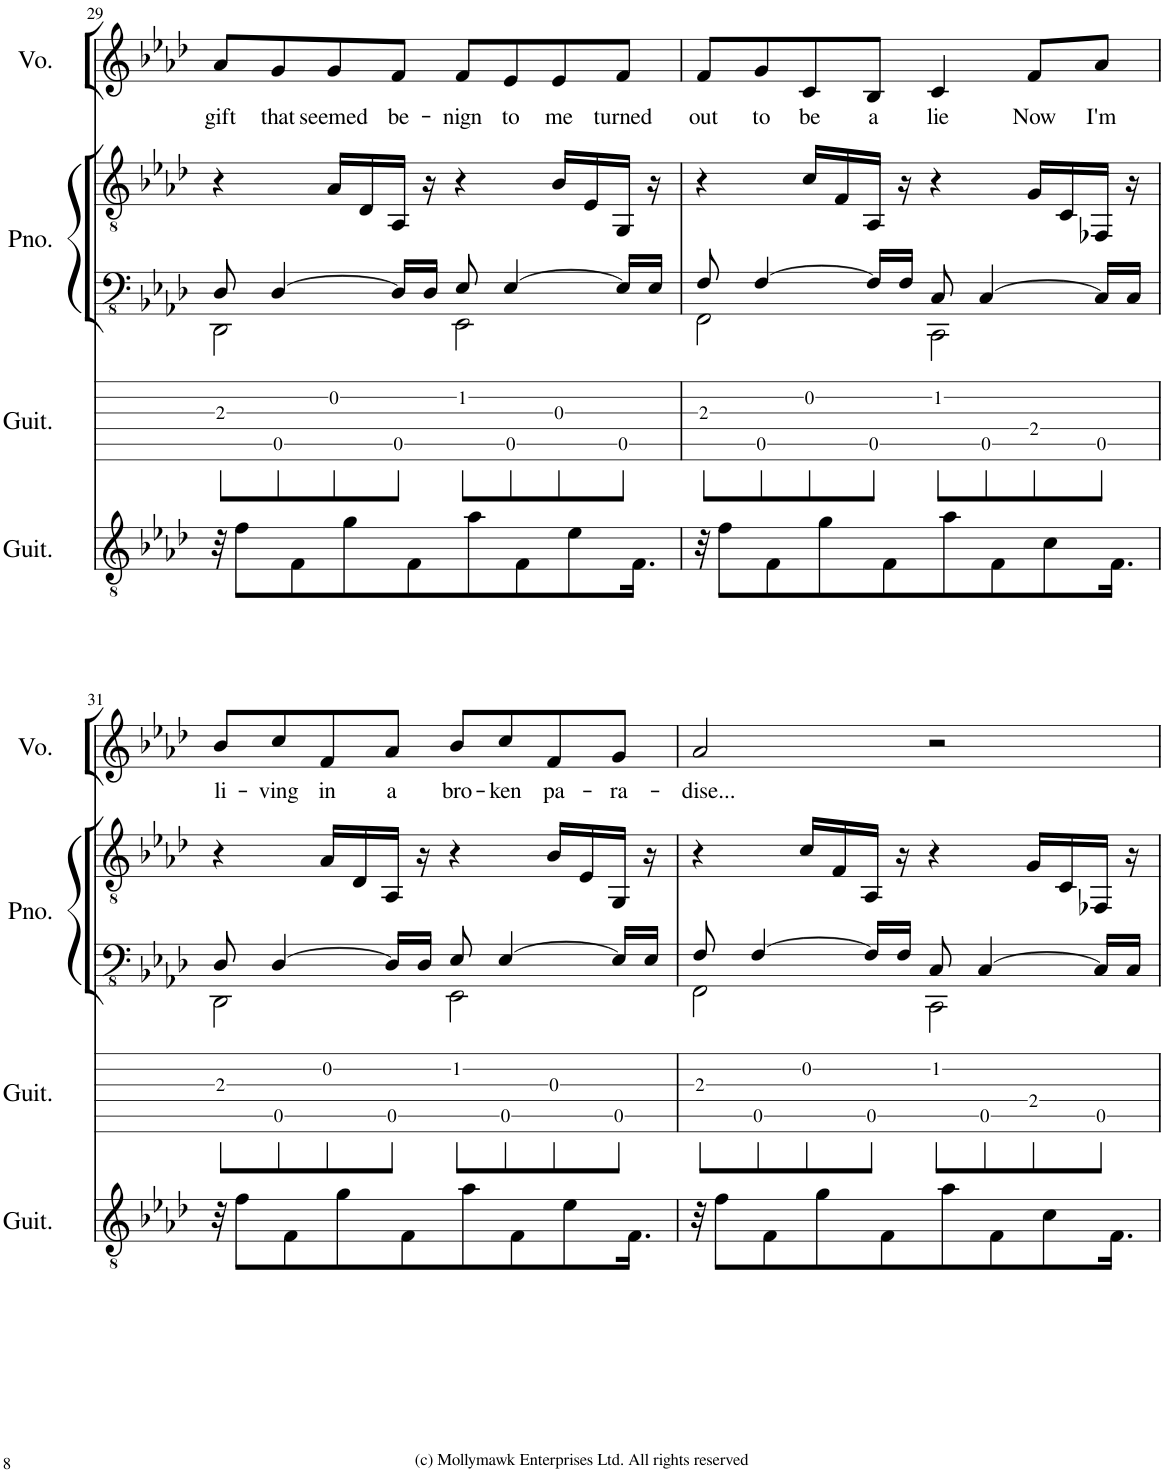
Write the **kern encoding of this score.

**kern	**kern	**kern	**kern	**kern	**text
*part4	*part3	*part2	*part2	*part1	*part1
*staff5	*staff4	*staff3	*staff2	*staff1	*staff1
*I"Acoustic Guitar	*I"Acoustic Guitar	*I"Piano	*	*I"Voice	*
*I'Guit.	*I'Guit.	*I'Pno.	*	*I'Vo.	*
!!LO:PB:g=z
*clefGv2	*	*clefFv4	*clefGv2	*clefG2	*
*k[b-e-a-d-]	*k[b-e-a-d-]	*k[b-e-a-d-]	*k[b-e-a-d-]	*k[b-e-a-d-]	*
*M4/4	*M4/4	*M4/4	*M4/4	*M4/4	*
=29	=29	=29	=29	=29	=29
*	*	*^	*	*	*
!	!	!	!	!	!	!LO:LY:b
32r	8f\L	8DD-/	2DDD-\	4r	8a-/L	gift
8f\L	.	.	.	.	.	.
!	!	!	!	!	!	!LO:LY:b
.	8F\	[4DD-/	.	.	8g/	that
8F\	.	.	.	.	.	.
!	!	!	!	!	!	!LO:LY:b
.	8g\	.	.	16A-/LL	8g/	seemed
8g\	.	.	.	.	.	.
.	.	.	.	16D-/	.	.
!	!	!	!	!	!	!LO:LY:b
.	8F\J	16DD-/LL]	.	16AA-/JJ	8f/J	be-
8F\	.	.	.	.	.	.
.	.	16DD-/JJ	.	16r	.	.
!	!	!	!	!	!	!LO:LY:b
.	8a-\L	8EE-/	2EEE-\	4r	8f/L	-nign
8a-\	.	.	.	.	.	.
!	!	!	!	!	!	!LO:LY:b
.	8F\	[4EE-/	.	.	8e-/	to
8F\	.	.	.	.	.	.
!	!	!	!	!	!	!LO:LY:b
.	8e-\	.	.	16B-/LL	8e-/	me
8e-\	.	.	.	.	.	.
.	.	.	.	16E-/	.	.
!	!	!	!	!	!	!LO:LY:b
.	8F\J	16EE-/LL]	.	16GG/JJ	8f/J	turned
16.F\Jk	.	.	.	.	.	.
.	.	16EE-/JJ	.	16r	.	.
=30	=30	=30	=30	=30	=30	=30
!	!	!	!	!	!	!LO:LY:b
32r	8f\L	8FF/	2FFF\	4r	8f/L	out
8f\L	.	.	.	.	.	.
!	!	!	!	!	!	!LO:LY:b
.	8F\	[4FF/	.	.	8g/	to
8F\	.	.	.	.	.	.
!	!	!	!	!	!	!LO:LY:b
.	8g\	.	.	16c/LL	8c/	be
8g\	.	.	.	.	.	.
.	.	.	.	16F/	.	.
!	!	!	!	!	!	!LO:LY:b
.	8F\J	16FF/LL]	.	16AA-/JJ	8B-/J	a
8F\	.	.	.	.	.	.
.	.	16FF/JJ	.	16r	.	.
!	!	!	!	!	!	!LO:LY:b
.	8a-\L	8CC/	2CCC\	4r	4c/	lie
8a-\	.	.	.	.	.	.
.	8F\	[4CC/	.	.	.	.
8F\	.	.	.	.	.	.
!	!	!	!	!	!	!LO:LY:b
.	8c\	.	.	16G/LL	8f/L	Now
8c\	.	.	.	.	.	.
.	.	.	.	16C/	.	.
!	!	!	!	!	!	!LO:LY:b
.	8F\J	16CC/LL]	.	16FF-X/JJ	8a-/J	I'm
16.F\Jk	.	.	.	.	.	.
.	.	16CC/JJ	.	16r	.	.
!!LO:LB:g=z
=31	=31	=31	=31	=31	=31	=31
!	!	!	!	!	!	!LO:LY:b
32r	8f\L	8DD-/	2DDD-\	4r	8b-/L	li-
8f\L	.	.	.	.	.	.
!	!	!	!	!	!	!LO:LY:b
.	8F\	[4DD-/	.	.	8cc/	-ving
8F\	.	.	.	.	.	.
!	!	!	!	!	!	!LO:LY:b
.	8g\	.	.	16A-/LL	8f/	in
8g\	.	.	.	.	.	.
.	.	.	.	16D-/	.	.
!	!	!	!	!	!	!LO:LY:b
.	8F\J	16DD-/LL]	.	16AA-/JJ	8a-/J	a
8F\	.	.	.	.	.	.
.	.	16DD-/JJ	.	16r	.	.
!	!	!	!	!	!	!LO:LY:b
.	8a-\L	8EE-/	2EEE-\	4r	8b-/L	bro-
8a-\	.	.	.	.	.	.
!	!	!	!	!	!	!LO:LY:b
.	8F\	[4EE-/	.	.	8cc/	-ken
8F\	.	.	.	.	.	.
!	!	!	!	!	!	!LO:LY:b
.	8e-\	.	.	16B-/LL	8f/	pa-
8e-\	.	.	.	.	.	.
.	.	.	.	16E-/	.	.
!	!	!	!	!	!	!LO:LY:b
.	8F\J	16EE-/LL]	.	16GG/JJ	8g/J	-ra-
16.F\Jk	.	.	.	.	.	.
.	.	16EE-/JJ	.	16r	.	.
=32	=32	=32	=32	=32	=32	=32
!	!	!	!	!	!	!LO:LY:b
32r	8f\L	8FF/	2FFF\	4r	2a-/	-dise...
8f\L	.	.	.	.	.	.
.	8F\	[4FF/	.	.	.	.
8F\	.	.	.	.	.	.
.	8g\	.	.	16c/LL	.	.
8g\	.	.	.	.	.	.
.	.	.	.	16F/	.	.
.	8F\J	16FF/LL]	.	16AA-/JJ	.	.
8F\	.	.	.	.	.	.
.	.	16FF/JJ	.	16r	.	.
.	8a-\L	8CC/	2CCC\	4r	2r	.
8a-\	.	.	.	.	.	.
.	8F\	[4CC/	.	.	.	.
8F\	.	.	.	.	.	.
.	8c\	.	.	16G/LL	.	.
8c\	.	.	.	.	.	.
.	.	.	.	16C/	.	.
.	8F\J	16CC/LL]	.	16FF-X/JJ	.	.
16.F\Jk	.	.	.	.	.	.
.	.	16CC/JJ	.	16r	.	.
*	*	*v	*v	*	*	*
=	=	=	=	=	=
*-	*-	*-	*-	*-	*-
